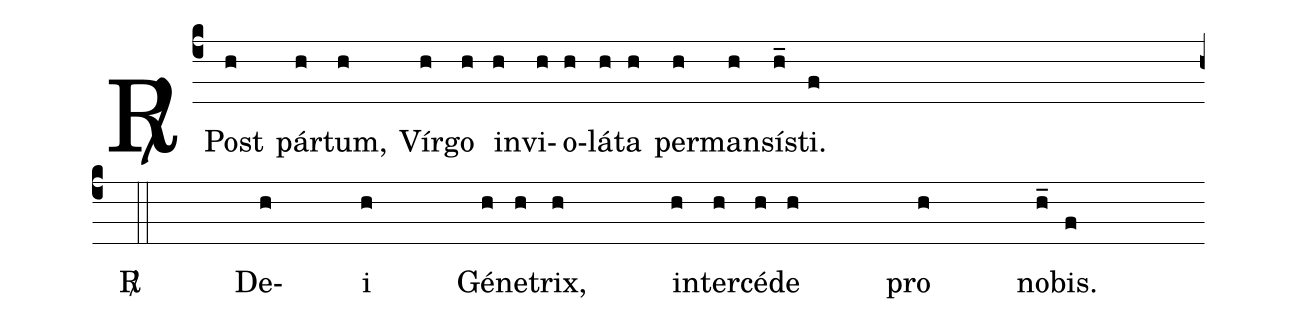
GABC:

%%
(c4)<sp>R/</sp> Post(h) pár(h)tum,(h) Vír(h)go(h) in(h)vi(h)o(h)lá(h)ta(h) per(h)man(h)sí(h_)sti.(f) (Z)
<sp>R/</sp> (::)
De(h)i(h) Gé(h)ne(h)trix,(h) in(h)ter(h)cé(h)de(h) pro(h) no(h_)bis.(f) (z)
